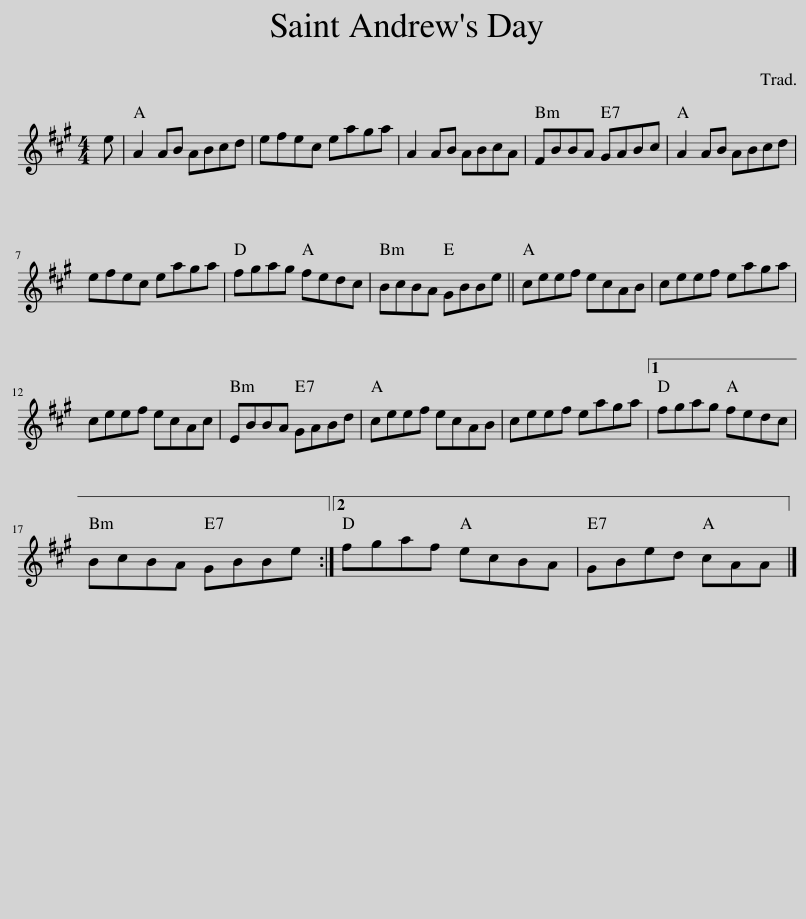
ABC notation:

X:1
L:1/8
M:4/4
I:linebreak $
K:A
V:1 treble
V:1
 e | A2 AB ABcd | efec eaga | A2 AB ABcA | FBBA GABc | %5
 A2 AB ABcd |$ efec eaga | fgag fedc | BcBA GBBe || ceef ecAB | %10
 ceef eaga |$ ceef ecAc | EBBA GABd | ceef ecAB | ceef eaga |1 %15
 fgag fedc |$ BcBA GBBe :|2 fgaf ecBA | GBed cAA |] %19
